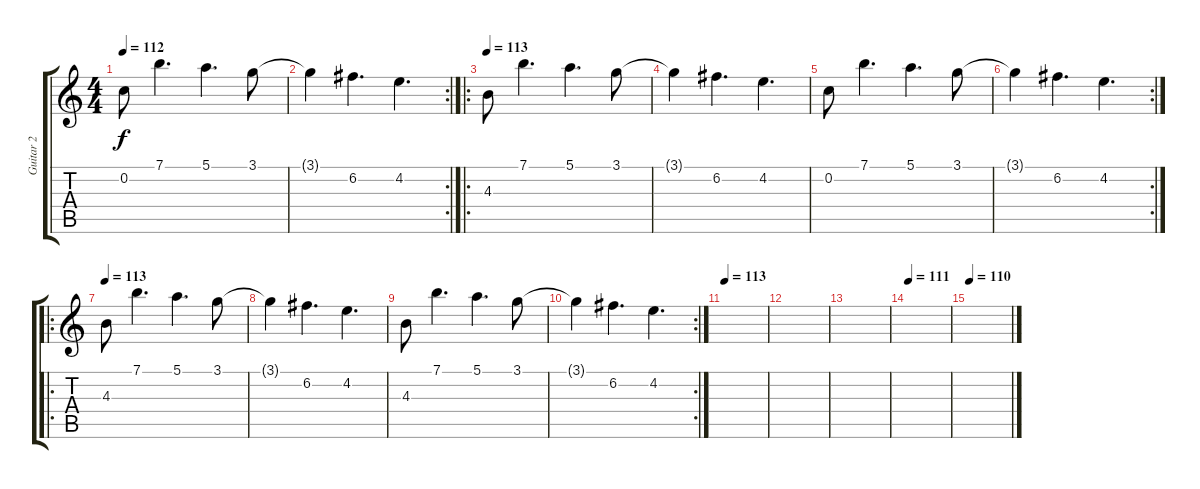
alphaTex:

\track ("Guitar 2" "Guitar 2") {instrument acousticguitarsteel}
\staff {score tabs}
\tuning (E4 C4 G3 C3 G2 C2) {hide}
\ts (4 4)
\tempo 112
\clef g2
\ks c
0.2.8{dy f} 7.1.4{d} 5.1.4{d} 3.1.8 |
\rc 2
3.1{t}.4 6.2.4{d} 4.2.4{d} |
\ro
\tempo 113
4.3.8 7.1.4{d} 5.1.4{d} 3.1.8 |
3.1{t}.4 6.2.4{d} 4.2.4{d} |
0.2.8 7.1.4{d} 5.1.4{d} 3.1.8 |
\rc 2
3.1{t}.4 6.2.4{d} 4.2.4{d} |
\ro
\tempo 113
4.3.8 7.1.4{d} 5.1.4{d} 3.1.8 |
3.1{t}.4 6.2.4{d} 4.2.4{d} |
4.3.8 7.1.4{d} 5.1.4{d} 3.1.8 |
\rc 2
3.1{t}.4 6.2.4{d} 4.2.4{d} |
\tempo 113
|
|
|
\tempo 111
|
\tempo 110
